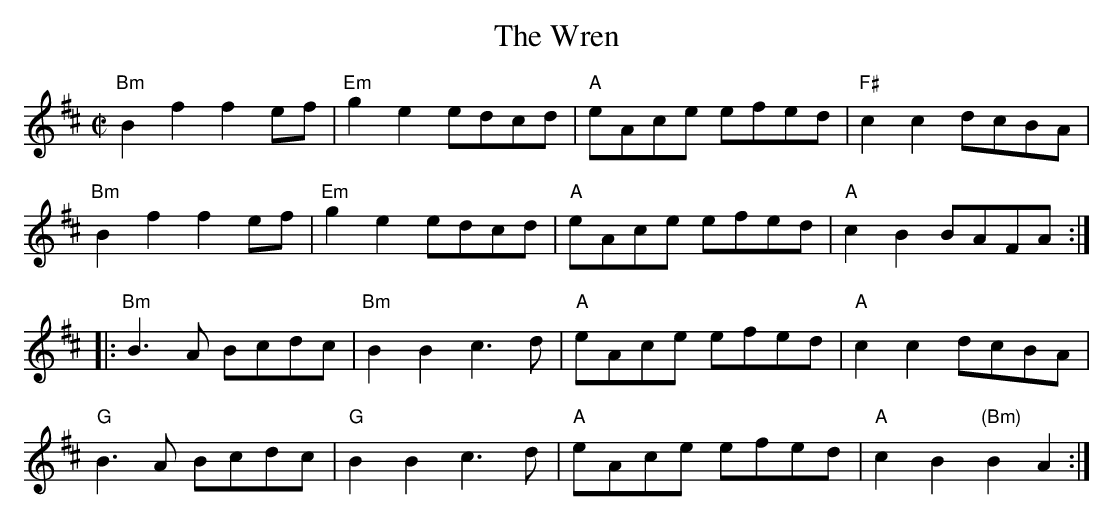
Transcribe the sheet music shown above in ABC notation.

X:1
T:Wren, The
M:C|
L:1/8
K: D
"Bm"B2f2f2ef|"Em"g2 e2 edcd|"A"eAce efed|"F#"c2c2dcBA|
"Bm"B2f2f2ef|"Em"g2 e2 edcd|"A"eAce efed|"A"c2B2BAFA:|
|:"Bm"B3A Bcdc|"Bm"B2B2c3d|"A"eAce efed|"A"c2c2dcBA|
"G"B3A Bcdc|"G"B2B2c3d|"A"eAce efed|"A"c2B2"(Bm)"B2A2:|
